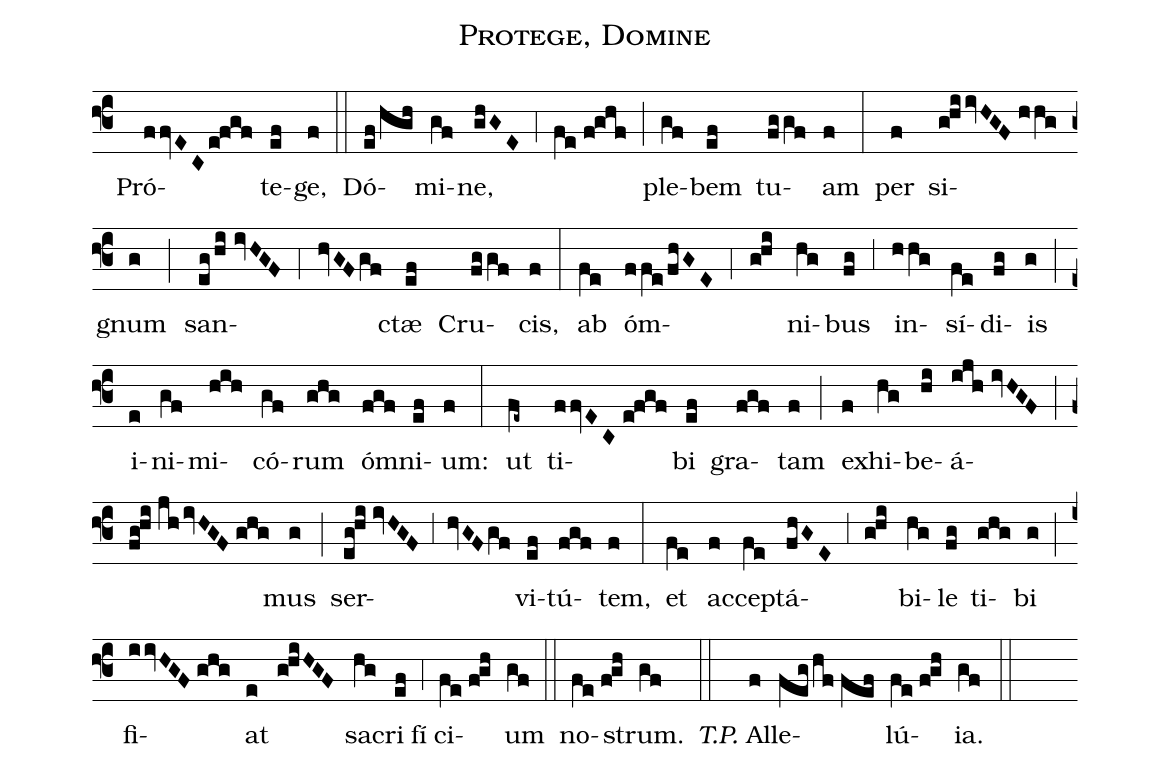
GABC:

name:Protege, Domine;
mode:II;
office-part:Offertoria;
%%
(f3) () Pró(ffvEC/e!fgf)te(ef)ge,(f) (::) Dó(ef/hgh)mi(gf)ne,(ghGE) (,4) (fe//f!ghf) (;) ple(gf)bem(ef) tu(fggf)am(f) (:) per(f) si(g!hiivHGF//hhg)gnum(g) (;) san(eg/hi//ivHGF)(,4)(hvGF/gf)ctæ(ef) Cru(fggf)cis,(f) (:) ab(fe) óm(ffe/fhGE)(,4)(g!hi)ni(hg)bus(fg) (,3) in(hhg)sí(fe)di(fg)is(g) (;) i(e)ni(gf)mi(hih)có(gf)rum(ghg) óm(fgf)ni(ef)um:(f) (:) ut(fe~) ti(ffvEC//e!fgf)bi(ef) gra(fgf)tam(f) (;) ex(f)hi(hg)be(hi)á(ijh//ivHGF)(;)(fg!hi//jh/ivHGF//ghg)mus(g) (;) ser(eg!hi//ivHGF,3hvGF/gf)vi(ef)tú(fgf)tem,(f) (:) et(fe) ac(f)ce(fe)ptá(fhGE)(,3)(g!hi)bi(hg)le(fg) ti(ghg)bi(g) (;) fi(iivHGF//ghg)at(e) (g!hiHGF) sa(hg)cri(ef)fí(,4)ci(fe//f!gh)um(gf) (::) no(fe//f!gh)strum.(gf) (::) <i>T.P.</i> Al(f)le(feg/hf//fef)lú(fe//f!gh)ia.(gf) (::)
